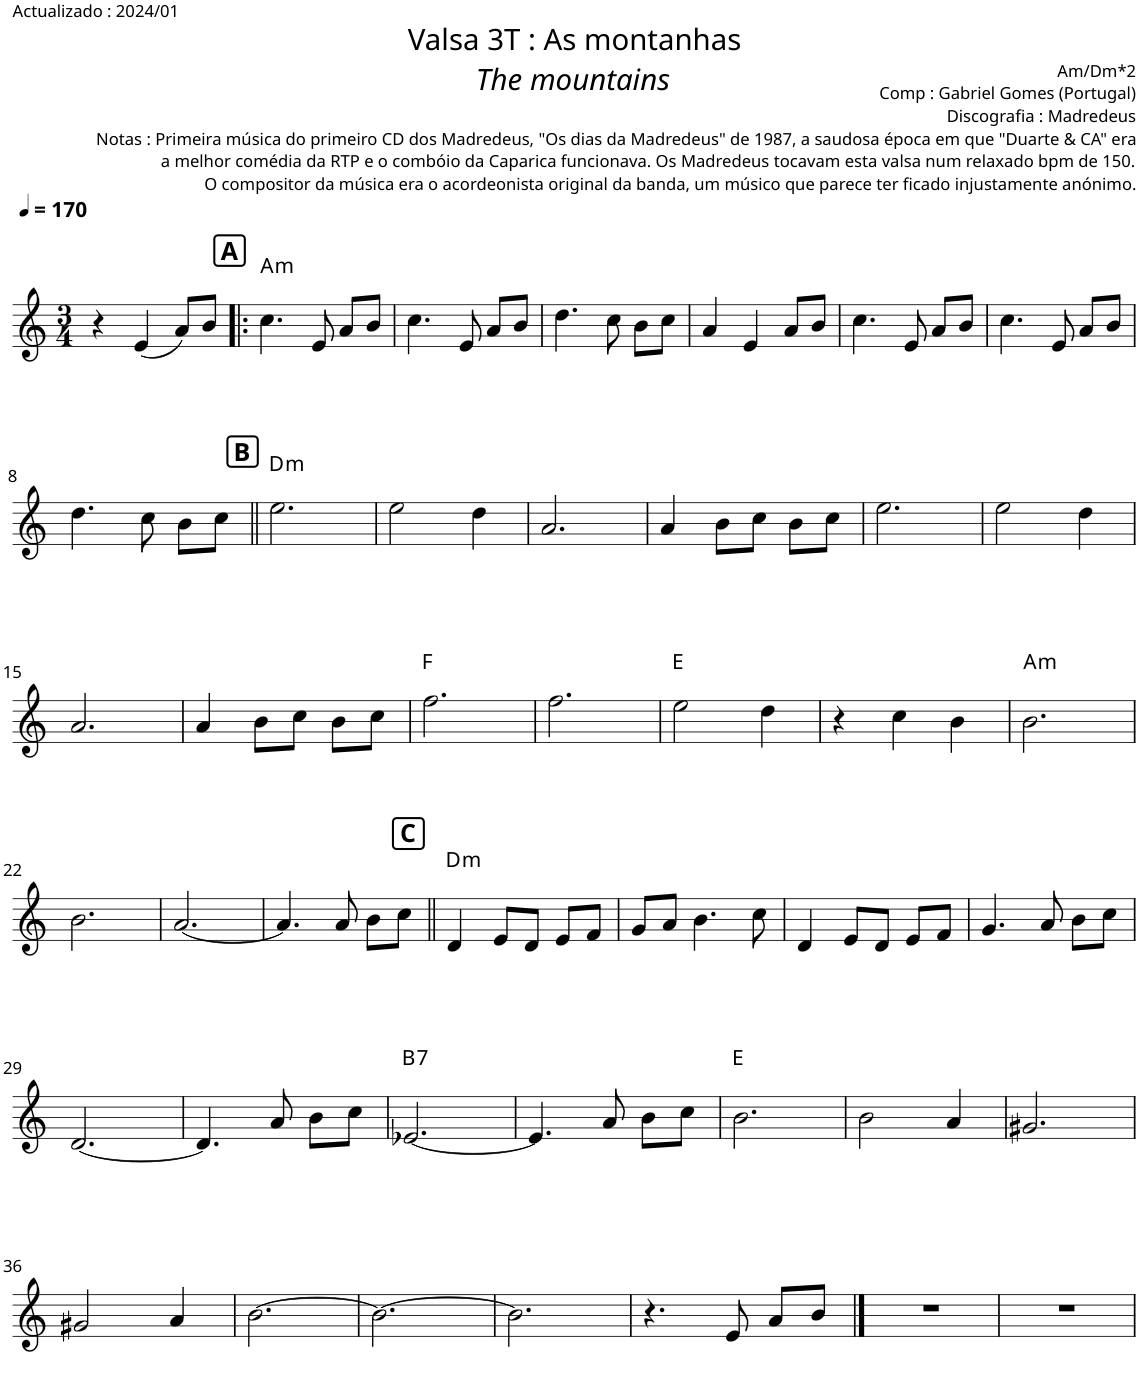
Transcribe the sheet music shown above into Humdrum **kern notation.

**kern	**harte
*part1	*part1
*staff1	*
*I"Piano	*
*I'Pno.	*
*clefG2	*
*k[]	*
*M3/4	*
*MM170	*
=1	=1
4r	.
(4e/	.
8a/L)	.
8b/J	.
!!LO:REH:place=s1:a:B:cj:fs=12:t=A
=2!|:	=2!|:
!	!LO:H:kt=m
4.cc\	A:min
8e/	.
8a/L	.
8b/J	.
=3	=3
4.cc\	.
8e/	.
8a/L	.
8b/J	.
=4	=4
4.dd\	.
8cc\	.
8b\L	.
8cc\J	.
=5	=5
4a/	.
4e/	.
8a/L	.
8b/J	.
=6	=6
4.cc\	.
8e/	.
8a/L	.
8b/J	.
=7	=7
4.cc\	.
8e/	.
8a/L	.
8b/J	.
!!LO:LB:g=z
=8	=8
4.dd\	.
8cc\	.
8b\L	.
8cc\J	.
!!LO:REH:place=s1:a:B:cj:fs=12:t=B
=9||	=9||
!	!LO:H:kt=m
2.ee\	D:min
=10	=10
2ee\	.
4dd\	.
=11	=11
2.a/	.
=12	=12
4a/	.
8b\L	.
8cc\J	.
8b\L	.
8cc\J	.
=13	=13
2.ee\	.
=14	=14
2ee\	.
4dd\	.
!!LO:LB:g=z
=15	=15
2.a/	.
=16	=16
4a/	.
8b\L	.
8cc\J	.
8b\L	.
8cc\J	.
=17	=17
2.ff\	F:maj
=18	=18
2.ff\	.
=19	=19
2ee\	E:maj
4dd\	.
=20	=20
4r	.
4cc\	.
4b\	.
=21	=21
!	!LO:H:kt=m
2.b\	A:min
!!LO:LB:g=z
=22	=22
2.b\	.
=23	=23
[2.a/	.
=24	=24
4.a/]	.
8a/	.
8b\L	.
8cc\J	.
!!LO:REH:place=s1:a:B:cj:fs=12:t=C
=25||	=25||
!	!LO:H:kt=m
4d/	D:min
8e/L	.
8d/J	.
8e/L	.
8f/J	.
=26	=26
8g/L	.
8a/J	.
4.b\	.
8cc\	.
=27	=27
4d/	.
8e/L	.
8d/J	.
8e/L	.
8f/J	.
=28	=28
4.g/	.
8a/	.
8b\L	.
8cc\J	.
!!LO:LB:g=z
=29	=29
[2.d/	.
=30	=30
4.d/]	.
8a/	.
8b\L	.
8cc\J	.
=31	=31
!	!LO:H:kt=7
[2.e-X/	B:7
=32	=32
4.e-/]	.
8a/	.
8b\L	.
8cc\J	.
=33	=33
2.b\	E:maj
=34	=34
2b\	.
4a/	.
=35	=35
2.g#X/	.
!!LO:LB:g=z
=36	=36
2g#X/	.
4a/	.
=37	=37
[2.b\	.
=38	=38
2.b\_	.
=39	=39
2.b\]	.
=40	=40
4.r	.
8e/	.
8a/L	.
8b/J	.
==41	==41
2.r	.
=42	=42
2.r	.
=	=
*-	*-
